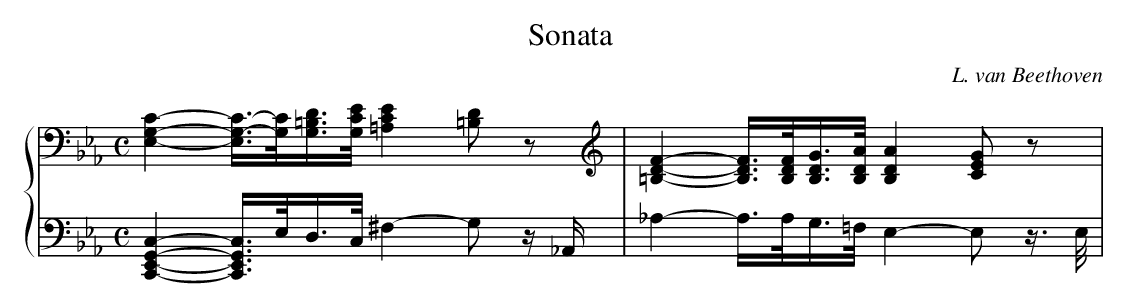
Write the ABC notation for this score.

X:1
T:Sonata
C:L. van Beethoven
M:C
L:1/16
%%staves {1 2}
K:Cm
[E,4-G,4-C4-][E,3/2-G,3/2-C3/2-][G,/C/][G,3/2=B,3/2D3/2][G,/C/E/] [=A,4-C4E4-][=B,2D2]z2|\
[=B,4-D4-F4-][B,3/2D3/2F3/2][B,/D/F/][B,3/2D3/2G3/2][B,/D/A/] [B,4-D4-A4-][C2E2G2]z2|
V:2 clef=bass middle=D,
[C,,4-E,,4-G,,4-C,4-][C,,3/2E,,3/2G,,3/2C,3/2]E,/D,3/2C,/ ^F,4-G,2z _A,,|\
_A,4-A,3/2A,/G,3/2=F,/ E,4-E,2z3/2 E,/|
